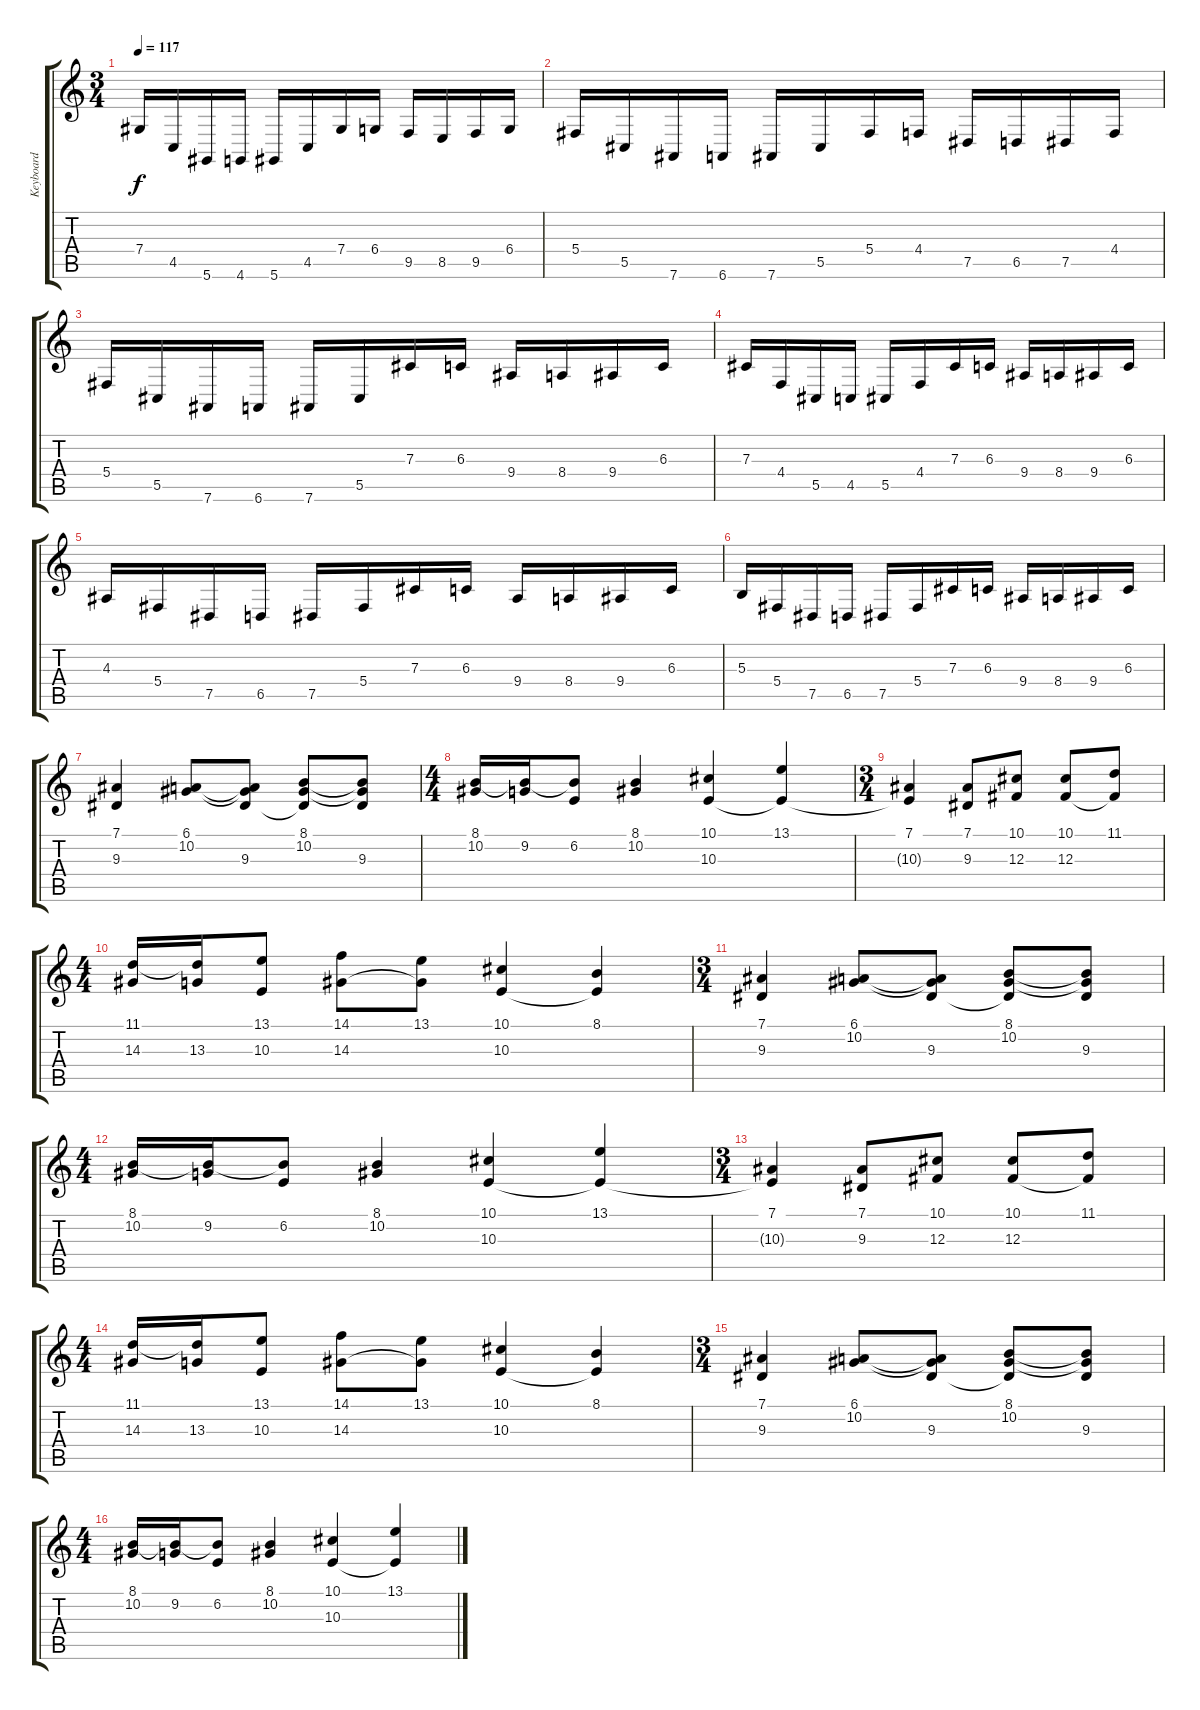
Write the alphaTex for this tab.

\track ("Keyboard" "Keyboard") {instrument vibraphone}
\staff {score tabs}
\tuning (Eb4 Bb3 Gb3 Db3 Ab2 Eb2) {hide}
\ts (3 4)
\tempo 117
\clef g2
\ks c
7.4.16{dy f} 4.5.16 5.6.16 4.6.16 5.6.16 4.5.16 7.4.16 6.4.16 9.5.16 8.5.16 9.5.16 6.4.16 |
5.4.16 5.5.16 7.6.16 6.6.16 7.6.16 5.5.16 5.4.16 4.4.16 7.5.16 6.5.16 7.5.16 4.4.16 |
5.4.16 5.5.16 7.6.16 6.6.16 7.6.16 5.5.16 7.3.16 6.3.16 9.4.16 8.4.16 9.4.16 6.3.16 |
7.3.16 4.4.16 5.5.16 4.5.16 5.5.16 4.4.16 7.3.16 6.3.16 9.4.16 8.4.16 9.4.16 6.3.16 |
4.3.16 5.4.16 7.5.16 6.5.16 7.5.16 5.4.16 7.3.16 6.3.16 9.4.16 8.4.16 9.4.16 6.3.16 |
5.3.16 5.4.16 7.5.16 6.5.16 7.5.16 5.4.16 7.3.16 6.3.16 9.4.16 8.4.16 9.4.16 6.3.16 |
(7.1 9.3).4 (6.1 10.2).8 (6.1{t} 10.2{t} 9.3).8 (8.1 10.2 9.3{t}).8 (8.1{t} 10.2{t} 9.3).8 |
\ts (4 4)
(8.1 10.2).16 (8.1{t} 9.2).16 (8.1{t} 6.2).8 (8.1 10.2).4 (10.1 10.3).4 (13.1 10.3{t}).4 |
\ts (3 4)
(7.1 10.3{t}).4 (7.1 9.3).8 (10.1 12.3).8 (10.1 12.3).8 (11.1 12.3{t}).8 |
\ts (4 4)
(11.1 14.3).16 (11.1{t} 13.3).16 (13.1 10.3).8 (14.1 14.3).8 (13.1 14.3{t}).8 (10.1 10.3).4 (8.1 10.3{t}).4 |
\ts (3 4)
(7.1 9.3).4 (6.1 10.2).8 (6.1{t} 10.2{t} 9.3).8 (8.1 10.2 9.3{t}).8 (8.1{t} 10.2{t} 9.3).8 |
\ts (4 4)
(8.1 10.2).16 (8.1{t} 9.2).16 (8.1{t} 6.2).8 (8.1 10.2).4 (10.1 10.3).4 (13.1 10.3{t}).4 |
\ts (3 4)
(7.1 10.3{t}).4 (7.1 9.3).8 (10.1 12.3).8 (10.1 12.3).8 (11.1 12.3{t}).8 |
\ts (4 4)
(11.1 14.3).16 (11.1{t} 13.3).16 (13.1 10.3).8 (14.1 14.3).8 (13.1 14.3{t}).8 (10.1 10.3).4 (8.1 10.3{t}).4 |
\ts (3 4)
(7.1 9.3).4 (6.1 10.2).8 (6.1{t} 10.2{t} 9.3).8 (8.1 10.2 9.3{t}).8 (8.1{t} 10.2{t} 9.3).8 |
\ts (4 4)
(8.1 10.2).16 (8.1{t} 9.2).16 (8.1{t} 6.2).8 (8.1 10.2).4 (10.1 10.3).4 (13.1 10.3{t}).4
